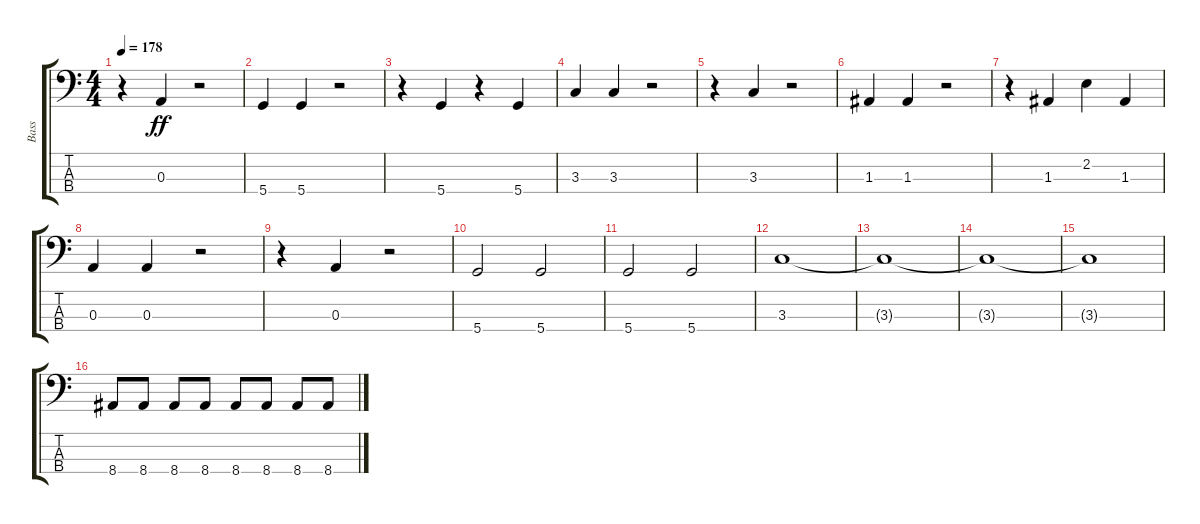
\track ("Bass" "Bass") {instrument electricbassfinger}
\staff {score tabs}
\tuning (G2 D2 A1 D1) {hide}
\ts (4 4)
\tempo 178
\clef f4
\ks c
r.4{dy ff} 0.3.4 r.2 |
5.4.4 5.4.4 r.2 |
r.4 5.4.4 r.4 5.4.4 |
3.3.4 3.3.4 r.2 |
r.4 3.3.4 r.2 |
1.3.4 1.3.4 r.2 |
r.4 1.3.4 2.2.4 1.3.4 |
0.3.4 0.3.4 r.2 |
r.4 0.3.4 r.2 |
5.4.2 5.4.2 |
5.4.2 5.4.2 |
3.3.1{volume 0} |
3.3{t}.1 |
3.3{t}.1 |
3.3{t}.1 |
8.4.8{volume 16} 8.4.8 8.4.8 8.4.8 8.4.8 8.4.8 8.4.8 8.4.8
